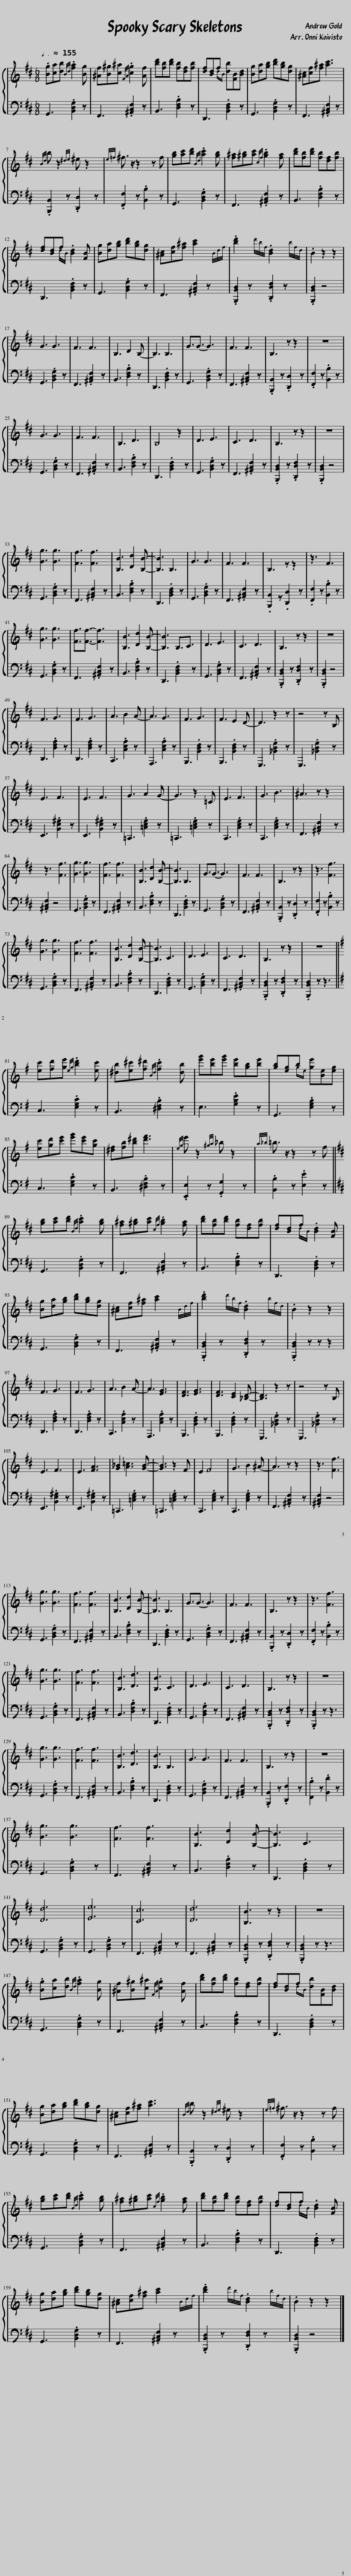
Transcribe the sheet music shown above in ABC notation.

X:1
%%score { ( 1 3 ) | 2 }
L:1/8
Q:1/4=232
M:6/8
I:linebreak $
K:D
V:1 treble
V:3 treble
V:2 bass
V:1
 .[Bg][ca][db]{Bd} .[fa]2 [Bg] | [^Af][B^g][c^a]{FA} .[cg]2 [Af] | [bd'][fb][bd'] [fb][df][fb] | [df][Bd]f [db][FB][Bd] | [Bg][da][gb] [bd'][gb][dg] | %5
 [^Ac][cf][f^a] [ac']3 |${Bd} b z2{^de} ^e z2 |{e=f} ^f3/2 z/ z2 z f | [gb][ac'][bd']{Bd} .[ac']2 [gb] | [f^a][^gb][ac']{cf} .[gb]2 [fa] | %10
 [bd'][fb][bd'] [fb][df][fb] |$ [df][Bd]f .[Bd]2 [FB] | [Bg][da][gb] [bd'][gb][dg] | [^Ac][cf][f^a] [ac']2 x/4 B/4d/4f/4 | .[bd']2 x/4 d'/4b/4f/4 .[Bd]2 x/4 b/4f/4d/4 | %15
 .B2 z2 z2 |$ G3 G3 | F3 F3 | B,3 D2 B,- | B,3 B,3 | %20
 G3/2G3/2- G3 | F3 F3 | B,3 z z2 | z6 |$ G3 G3 | %25
 F3 F3 | B,3 D3 | B,4 z2 | D3 E3 | C3 D3 | %30
 B,3 z z2 | z6 |$ [Gg]3 [Gg]3 | [Ff]3 [Ff]3 | [B,B]3 [Dd]2 [B,B]- | %35
 [B,B]3 B,3 | G3 G3 | F3 F3 | B,3 z z2 | z3 F3 |$ %40
 [Gg]3 [Gg]3 | [Ff]3/2[Ff]3/2- [Ff]3 | [B,B]3 [Dd]2 [B,B]- | [B,B]3 B,3/2C3/2 | D3 E3 | %45
 C3 D3 | B,3 z z2 | z6 |$ F3 G3 | F3 G3 | %50
 A3 B2 A- | A3 G3 | F3 G3 | F3 E2 D- | D3 z2 z | %55
 z4 z B, |$ E3 F3 | E3 F3 | G3 A2 G- | G3 z2 =C | %60
 E3 F3 | G3 B3 | ^A3 z z2 |$ z3 [Ff]3 | [Gg]3 [Gg]3 | %65
 [Ff]3 [Ff]3 | [B,B]3 [Dd]2 [B,B]- | [B,B]3 B,3 | G3/2G3/2- G3 | F3 F3 | %70
 B,3 z z2 | z3 [Ff]3 |$ [Gg]3 [Gg]3 | [Ff]3 [Ff]3 | [B,B]3 [Dd]2 [B,B]- | %75
 [B,B]3 C3 | D3 E3 | C3 D3 | B,3 z z2 | z6 ||$ %80
[K:G] [ec'][fd'][ge']{eg} .[bd']2 [ec'] | [^db][e^c'][f^d']{Bd} .[fc']2 [db] | [e'g'][be'][e'g'] [be'][gb][be'] | [gb][eg]b [ge'][Be][eg] |$ [ec'][gd'][c'e'] [e'g'][c'e'][gc'] | %85
 [^df][fb][b^d'] [d'f']3 |{eg} e' z2{^ga} _b z2 |{a_b} =b3/2 z/ z2 z f ||$[K:D] [gb][ac'][bd']{Bd} .[ac']2 [gb] | [f^a][^gb][ac']{cf} .[gb]2 [fa] | %90
 [bd'][fb][bd'] [fb][df][fb] | [df][Bd]f .[Bd]2 [FB] |$ [Bg][da][gb] [bd'][gb][dg] | [^Ac][cf][f^a] [ac']2 x/4 B/4d/4f/4 | .[bd']2 x/4 d'/4b/4f/4 .[Bd]2 x/4 b/4f/4d/4 | %95
 .B2 z2 z2 |$ F3 G3 | F3 G3 | A3 B2 A- | A3 [EG]3 | %100
 [DF]3 [EG]3 | [DF]3 [CE]2 [_B,D]- | [B,D]3 z2 z | z4 z B, |$ E3 F3 | %105
 E3 [FA]3 | [G_B]2 [A=c]3 [GB]- | [GB]3 z2 F | E2 F4 | G3 B2 ^A- | %110
 A3 z z2 | z3 [Ff]3 |$ [Gg]3 [Gg]3 | [Ff]3 [Ff]3 | [B,B]3 [Dd]2 [B,B]- | %115
 [B,B]3 B,3 | G3/2G3/2- G3 | F3 F3 | B,3 z z2 | z3 [Ff]3 |$ %120
 [Gg]3 [Gg]3 | [Ff]3 [Ff]3 | [B,B]3 [Dd]3 | [B,B]3 C3 | D3 E3 | %125
 C3 D3 | B,3 z z2 | z6 |$ [Gg]3 [Gg]3 | [Ff]3 [Ff]3 | %130
 [B,B]3 [Dd]3 | [B,B]3 B,3 | G3 G3 | F3 F3 | B,3 z z2 | %135
 z6 |$ [Gg]3 [Gg]3 | [Ff]3 [Ff]3 | [B,B]3 [Dd]2 [B,B]- | [B,B]3 C3 |$ %140
 [Dd]6 | [Ee]6 | [Cc]6 | [Dd]6 | [B,B]3 z z2 | %145
 z6 |$ .[Bg][ca][db]{Bd} .[fa]2 [Bg] | [^Af][B^g][c^a]{FA} .[cg]2 [Af] | [bd'][fb][bd'] [fb][df][fb] | [df][Bd]f [db][FB][Bd] |$ %150
 [Bg][da][gb] [bd'][gb][dg] | [^Ac][cf][f^a] [ac']3 |{Bd} b z2{^de} ^e z2 |{e=f} ^f3/2 z/ z2 z f |$ [gb][ac'][bd']{Bd} .[ac']2 [gb] | %155
 [f^a][^gb][ac']{cf} .[gb]2 [fa] | [bd'][fb][bd'] [fb][df][fb] | [df][Bd]f .[Bd]2 [FB] |$ [Bg][da][gb] [bd'][gb][dg] | [^Ac][cf][f^a] [ac']2 x/4 B/4d/4f/4 | %160
 .[bd']2 x/4 d'/4b/4f/4 .[Bd]2 x/4 b/4f/4d/4 | .B2 z2 z2 |] %162
V:2
 G,,3 .[B,,D,G,]2 z | F,,3 .[^A,,C,F,]2 z | B,,3 .[D,F,B,]2 z | D,,3 .[B,,D,F,]2 z | G,,3 .[B,,D,G,]2 z | %5
 F,,3 .[^A,,C,F,]2 z |$ .[B,,,B,,]2 z .[D,,D,]2 z | .[F,,F,]2 z .[B,,B,]2 z | G,,3 .[B,,D,G,]2 z | F,,3 .[^A,,C,F,]2 z | %10
 B,,3 .[D,F,B,]2 z |$ D,,3 .[B,,D,F,]2 z | G,,3 .[B,,D,G,]2 z | F,,3 .[^A,,C,F,]2 z | .[B,,,B,,D,]2 z .[D,,D,F,]2 z | %15
 .[B,,,B,,D,]2 z4 |$ G,,3 .[B,,D,G,]2 z | F,,3 .[^A,,C,F,]2 z | B,,3 .[D,F,B,]2 z | D,,3 .[B,,D,F,]2 z | %20
 G,,3 .[B,,D,G,]2 z | F,,3 .[^A,,C,F,]2 z | .[B,,,B,,]2 z .[D,,D,]2 z | .[F,,F,]2 z .[B,,B,]2 z |$ G,,3 .[B,,D,G,]2 z | %25
 F,,3 .[^A,,C,F,]2 z | B,,3 .[D,F,B,]2 z | D,,3 .[B,,D,F,]2 z | G,,3 .[B,,D,G,]2 z | F,,3 .[^A,,C,F,]2 z | %30
 .[B,,,B,,D,]2 z .[D,,D,F,]2 z | .[B,,,B,,D,]2 z4 |$ G,,3 .[B,,D,G,]2 z | F,,3 .[^A,,C,F,]2 z | B,,3 .[D,F,B,]2 z | %35
 D,,3 .[B,,D,F,]2 z | G,,3 .[B,,D,G,]2 z | F,,3 .[^A,,C,F,]2 z | .[B,,,B,,]2 z .[D,,D,]2 z | .[F,,F,]2 z .[B,,B,]2 z |$ %40
 G,,3 .[B,,D,G,]2 z | F,,3 .[^A,,C,F,]2 z | B,,3 .[D,F,B,]2 z | D,,3 .[B,,D,F,]2 z | G,,3 .[B,,D,G,]2 z | %45
 F,,3 .[^A,,C,F,]2 z | .[B,,,B,,D,]2 z .[D,,D,F,]2 z | .[B,,,B,,D,]2 z4 |$ D,,3 .[D,F,A,]2 z | D,,3 .[D,F,A,]2 z | %50
 C,,3 .[C,E,A,]2 z | A,,,3 .[C,E,A,]2 z | B,,,3 .[B,,D,F,]2 z | B,,,3 .[B,,D,F,]2 z | G,,,3 .[_B,,D,G,]2 z | %55
 G,,,3 .[_B,,D,G,]2 z |$ E,,3 .[B,,E,^G,]2 z | E,,3 .[B,,E,^G,]2 z | =C,,3 .[=C,E,G,]2 z | =C,,3 .[=C,E,G,]2 z | %60
 C,,3 .[C,E,G,]2 z | C,,3 .[C,E,G,]2 z | F,,3 .[^A,,C,F,]2 z |$ .[^A,,C,F,]2 z4 | G,,3 .[B,,D,G,]2 z | %65
 F,,3 .[^A,,C,F,]2 z | B,,3 .[D,F,B,]2 z | D,,3 .[B,,D,F,]2 z | G,,3 .[B,,D,G,]2 z | F,,3 .[^A,,C,F,]2 z | %70
 .[B,,,B,,]2 z .[D,,D,]2 z | .[F,,F,]2 z .[B,,B,]2 z |$ G,,3 .[B,,D,G,]2 z | F,,3 .[^A,,C,F,]2 z | B,,3 .[D,F,B,]2 z | %75
 D,,3 .[B,,D,F,]2 z | G,,3 .[B,,D,G,]2 z | F,,3 .[^A,,C,F,]2 z | .[B,,,B,,D,]2 z .[D,,D,F,]2 z | .[B,,,B,,D,]2 z z3 ||$ %80
[K:G] C,3 .[E,G,C]2 z | B,,3 .[^D,F,B,]2 z | E,3 .[G,B,E]2 z | G,,3 .[E,G,B,]2 z |$ C,3 .[E,G,C]2 z | %85
 B,,3 .[^D,F,B,]2 z | .[E,,E,]2 z .[G,,G,]2 z | .[B,,B,]2 z .[E,E]2 z ||$[K:D] G,,3 .[B,,D,G,]2 z | F,,3 .[^A,,C,F,]2 z | %90
 B,,3 .[D,F,B,]2 z | D,,3 .[B,,D,F,]2 z |$ G,,3 .[B,,D,G,]2 z | F,,3 .[^A,,C,F,]2 z | .[B,,,B,,D,]2 z .[D,,D,F,]2 z | %95
 .[B,,,B,,D,]2 z z z2 |$ D,,3 .[D,F,A,]2 z | D,,3 .[D,F,A,]2 z | C,,3 .[C,E,A,]2 z | A,,,3 .[C,E,A,]2 z | %100
 B,,,3 .[B,,D,F,]2 z | B,,,3 .[B,,D,F,]2 z | G,,,3 .[_B,,D,G,]2 z | G,,,3 .[_B,,D,G,]2 z |$ E,,3 .[B,,E,^G,]2 z | %105
 E,,3 .[B,,E,^G,]2 z | =C,,3 .[=C,E,G,]2 z | =C,,3 .[=C,E,G,]2 z | C,,3 .[C,E,G,]2 z | C,,3 .[C,E,G,]2 z | %110
 F,,3 .[^A,,C,F,]2 z | .[^A,,C,F,]2 z4 |$ G,,3 .[B,,D,G,]2 z | F,,3 .[^A,,C,F,]2 z | B,,3 .[D,F,B,]2 z | %115
 D,,3 .[B,,D,F,]2 z | G,,3 .[B,,D,G,]2 z | F,,3 .[^A,,C,F,]2 z | .[B,,,B,,]2 z .[D,,D,]2 z | .[F,,F,]2 z .[B,,B,]2 z |$ %120
 G,,3 .[B,,D,G,]2 z | F,,3 .[^A,,C,F,]2 z | B,,3 .[D,F,B,]2 z | D,,3 .[B,,D,F,]2 z | G,,3 .[B,,D,G,]2 z | %125
 F,,3 .[^A,,C,F,]2 z | .[B,,,B,,D,]2 z .[D,,D,F,]2 z | .[B,,,B,,D,]2 z z3 |$ G,,3 .[B,,D,G,]2 z | F,,3 .[^A,,C,F,]2 z | %130
 B,,3 .[D,F,B,]2 z | D,,3 .[B,,D,F,]2 z | G,,3 .[B,,D,G,]2 z | F,,3 .[^A,,C,F,]2 z | .[B,,,B,,]2 z .[D,,F,]2 z | %135
 .[F,,B,]2 z .[B,,D]2 z |$ G,,3 .[B,,D,G,]2 z | F,,3 .[^A,,C,F,]2 z | B,,3 .[D,F,B,]2 z | D,,3 .[B,,D,F,]2 z |$ %140
 G,,3 .[B,,D,G,]2 z | G,,3 .[B,,D,G,]2 z | F,,3 .[^A,,C,F,]2 z | F,,3 .[^A,,C,F,]2 z | .[B,,,B,,D,]2 z .[D,,D,F,]2 z | %145
 .[B,,,B,,D,]2 z z3 |$ G,,3 .[B,,D,G,]2 z | F,,3 .[^A,,C,F,]2 z | B,,3 .[D,F,B,]2 z | D,,3 .[B,,D,F,]2 z |$ %150
 G,,3 .[B,,D,G,]2 z | F,,3 .[^A,,C,F,]2 z | .[B,,,B,,]2 z .[D,,D,]2 z | .[F,,F,]2 z .[B,,B,]2 z |$ G,,3 .[B,,D,G,]2 z | %155
 F,,3 .[^A,,C,F,]2 z | B,,3 .[D,F,B,]2 z | D,,3 .[B,,D,F,]2 z |$ G,,3 .[B,,D,G,]2 z | F,,3 .[^A,,C,F,]2 z | %160
 .[B,,,B,,D,]2 z .[D,,D,F,]2 z | .[B,,,B,,D,]2 z4 |] %162
V:3
 x6 | x6 | x6 | x2 d/B/ x3 | x6 | %5
 x6 |$ x6 | x6 | x6 | x6 | %10
 x6 |$ x2 d/B/ x3 | x6 | x6 | x6 | %15
 x6 |$ x6 | x6 | x6 | x6 | %20
 x6 | x6 | x6 | x6 |$ x6 | %25
 x6 | x6 | x6 | x6 | x6 | %30
 x6 | x6 |$ x6 | x6 | x6 | %35
 x6 | x6 | x6 | x6 | x6 |$ %40
 x6 | x6 | x6 | x6 | x6 | %45
 x6 | x6 | x6 |$ x6 | x6 | %50
 x6 | x6 | x6 | x6 | x6 | %55
 x6 |$ x6 | x6 | x6 | x6 | %60
 x6 | x6 | x6 |$ x6 | x6 | %65
 x6 | x6 | x6 | x6 | x6 | %70
 x6 | x6 |$ x6 | x6 | x6 | %75
 x6 | x6 | x6 | x6 | x6 ||$ %80
[K:G] x6 | x6 | x6 | x2 g/e/ x3 |$ x6 | %85
 x6 | x6 | x6 ||$[K:D] x6 | x6 | %90
 x6 | x2 d/B/ x3 |$ x6 | x6 | x6 | %95
 x6 |$ x6 | x6 | x6 | x6 | %100
 x6 | x6 | x6 | x6 |$ x6 | %105
 x6 | x6 | x6 | x6 | x6 | %110
 x6 | x6 |$ x6 | x6 | x6 | %115
 x6 | x6 | x6 | x6 | x6 |$ %120
 x6 | x6 | x6 | x6 | x6 | %125
 x6 | x6 | x6 |$ x6 | x6 | %130
 x6 | x6 | x6 | x6 | x6 | %135
 x6 |$ x6 | x6 | x6 | x6 |$ %140
 x6 | x6 | x6 | x6 | x6 | %145
 x6 |$ x6 | x6 | x6 | x2 d/B/ x3 |$ %150
 x6 | x6 | x6 | x6 |$ x6 | %155
 x6 | x6 | x2 d/B/ x3 |$ x6 | x6 | %160
 x6 | x6 |] %162
